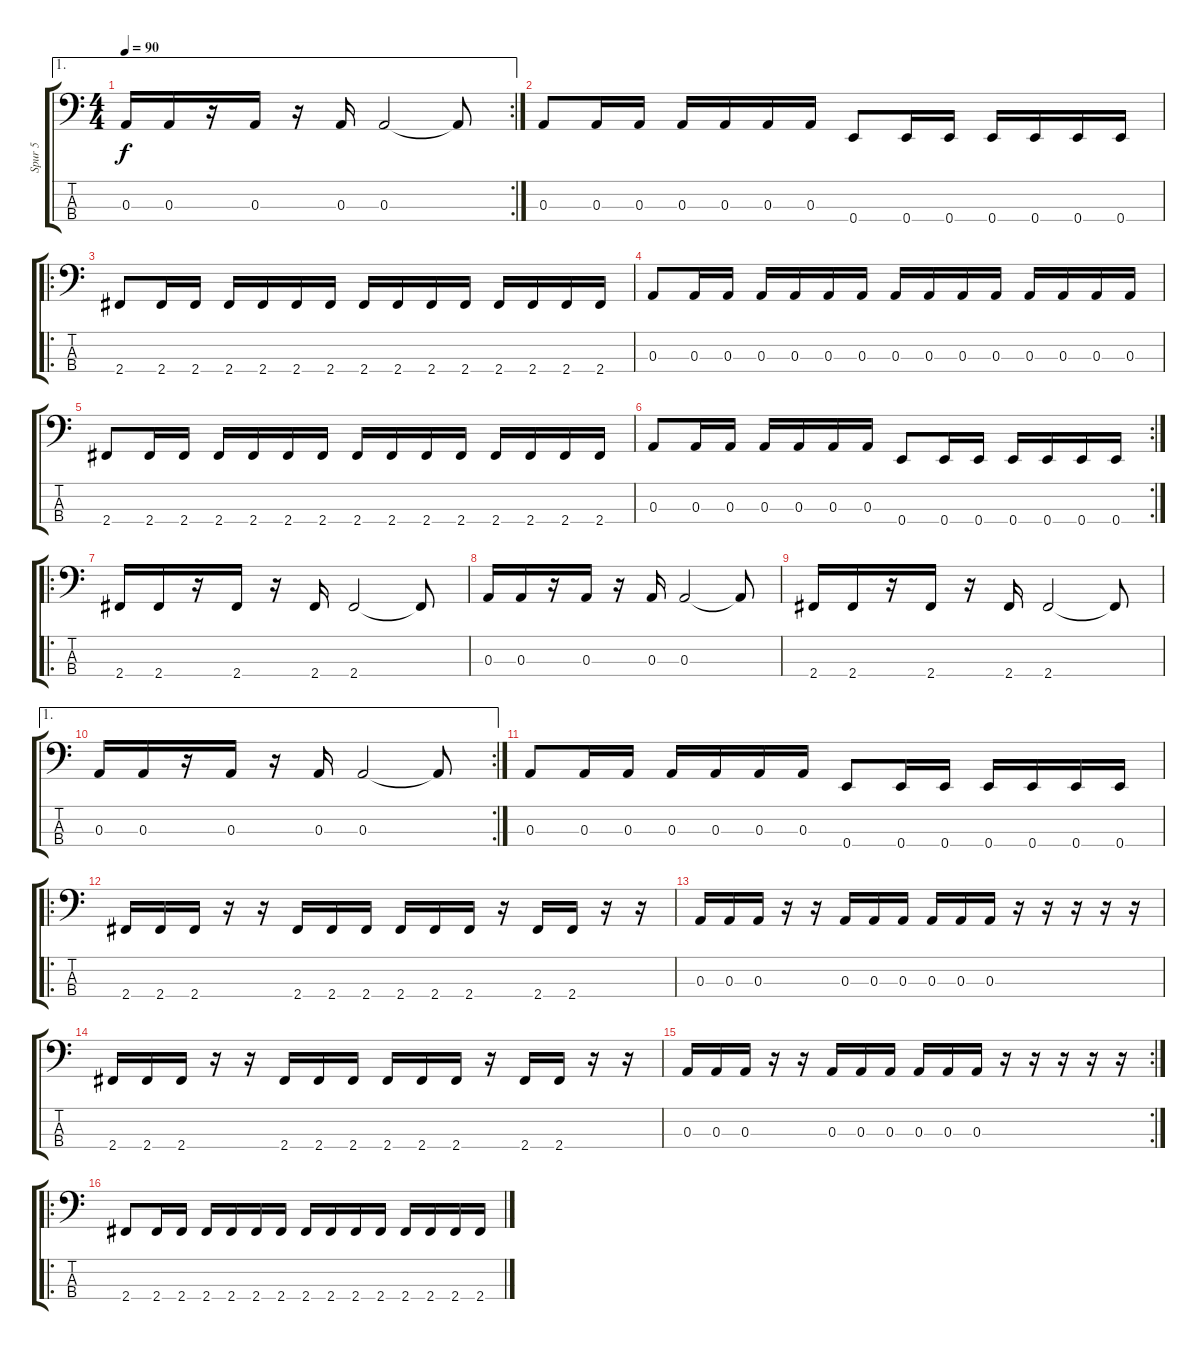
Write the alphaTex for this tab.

\track ("Spur 5" "Spur 5") {instrument electricbasspick}
\staff {score tabs}
\tuning (G2 D2 A1 E1) {hide}
\ae 1
\rc 2
\ts (4 4)
\tempo 90
\clef f4
\ks c
0.3.16{dy f} 0.3.16 r.16 0.3.16 r.16 0.3.16 0.3.2 0.3{t}.8 |
0.3.8 0.3.16 0.3.16 0.3.16 0.3.16 0.3.16 0.3.16 0.4.8 0.4.16 0.4.16 0.4.16 0.4.16 0.4.16 0.4.16 |
\ro
2.4.8 2.4.16 2.4.16 2.4.16 2.4.16 2.4.16 2.4.16 2.4.16 2.4.16 2.4.16 2.4.16 2.4.16 2.4.16 2.4.16 2.4.16 |
0.3.8 0.3.16 0.3.16 0.3.16 0.3.16 0.3.16 0.3.16 0.3.16 0.3.16 0.3.16 0.3.16 0.3.16 0.3.16 0.3.16 0.3.16 |
2.4.8 2.4.16 2.4.16 2.4.16 2.4.16 2.4.16 2.4.16 2.4.16 2.4.16 2.4.16 2.4.16 2.4.16 2.4.16 2.4.16 2.4.16 |
\rc 2
0.3.8 0.3.16 0.3.16 0.3.16 0.3.16 0.3.16 0.3.16 0.4.8 0.4.16 0.4.16 0.4.16 0.4.16 0.4.16 0.4.16 |
\ro
2.4.16 2.4.16 r.16 2.4.16 r.16 2.4.16 2.4.2 2.4{t}.8 |
0.3.16 0.3.16 r.16 0.3.16 r.16 0.3.16 0.3.2 0.3{t}.8 |
2.4.16 2.4.16 r.16 2.4.16 r.16 2.4.16 2.4.2 2.4{t}.8 |
\ae 1
\rc 2
0.3.16 0.3.16 r.16 0.3.16 r.16 0.3.16 0.3.2 0.3{t}.8 |
0.3.8 0.3.16 0.3.16 0.3.16 0.3.16 0.3.16 0.3.16 0.4.8 0.4.16 0.4.16 0.4.16 0.4.16 0.4.16 0.4.16 |
\ro
2.4.16 2.4.16 2.4.16 r.16 r.16 2.4.16 2.4.16 2.4.16 2.4.16 2.4.16 2.4.16 r.16 2.4.16 2.4.16 r.16 r.16 |
0.3.16 0.3.16 0.3.16 r.16 r.16 0.3.16 0.3.16 0.3.16 0.3.16 0.3.16 0.3.16 r.16 r.16 r.16 r.16 r.16 |
2.4.16 2.4.16 2.4.16 r.16 r.16 2.4.16 2.4.16 2.4.16 2.4.16 2.4.16 2.4.16 r.16 2.4.16 2.4.16 r.16 r.16 |
\rc 2
0.3.16 0.3.16 0.3.16 r.16 r.16 0.3.16 0.3.16 0.3.16 0.3.16 0.3.16 0.3.16 r.16 r.16 r.16 r.16 r.16 |
\ro
2.4.8 2.4.16 2.4.16 2.4.16 2.4.16 2.4.16 2.4.16 2.4.16 2.4.16 2.4.16 2.4.16 2.4.16 2.4.16 2.4.16 2.4.16
